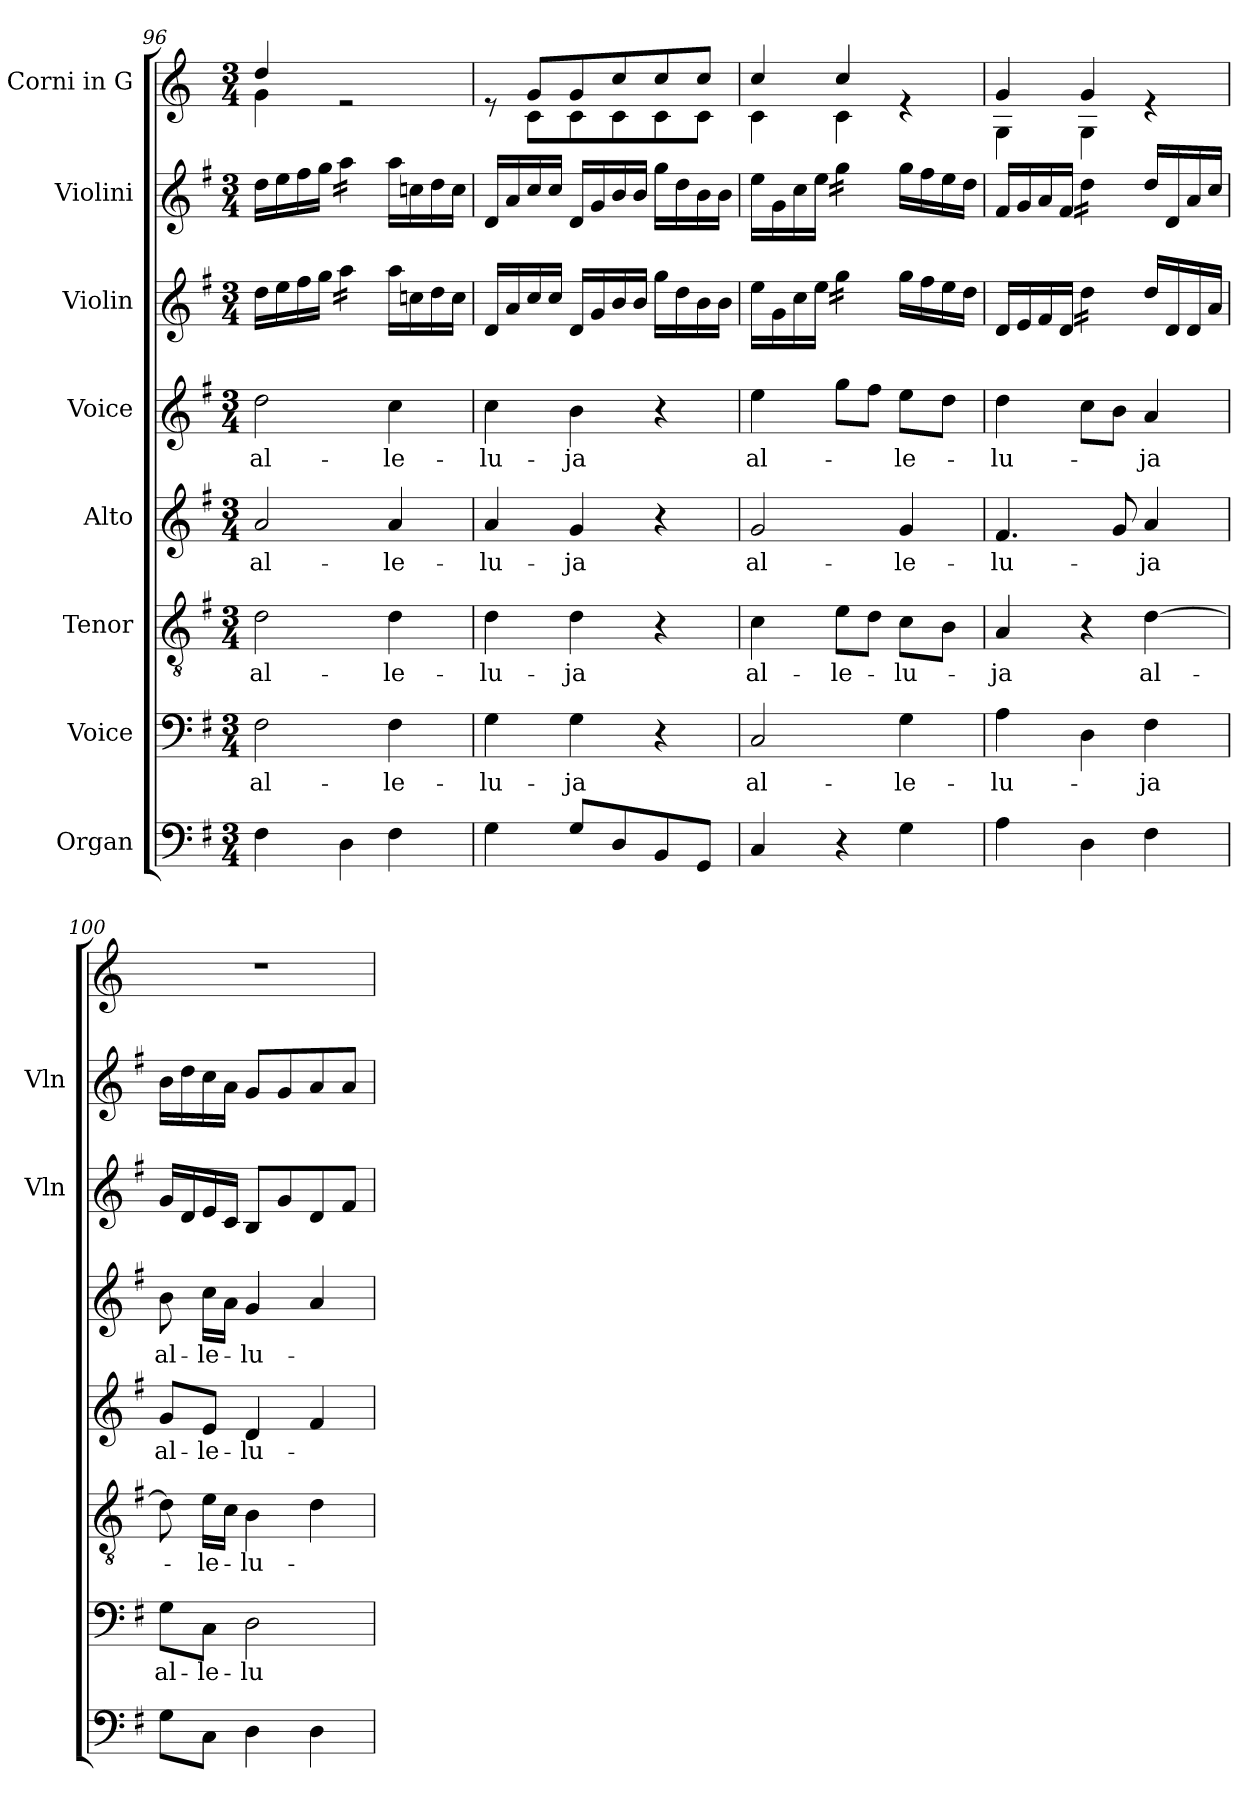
**kern	**kern	**text	**kern	**text	**kern	**text	**kern	**text	**kern	**kern	**kern
*part8	*part7	*part7	*part6	*part6	*part5	*part5	*part4	*part4	*part3	*part2	*part1
*staff8	*staff7	*staff7	*staff6	*staff6	*staff5	*staff5	*staff4	*staff4	*staff3	*staff2	*staff1
*I"Organ	*I"Voice	*	*I"Tenor	*	*I"Alto	*	*I"Voice	*	*I"Violin	*I"Violini	*I"Corni in G
*	*	*	*	*	*	*	*	*	*I'Vln	*I'Vln	*
*clefF4	*clefF4	*	*clefGv2	*	*clefG2	*	*clefG2	*	*clefG2	*clefG2	*clefG2
*	*	*	*	*	*	*	*	*	*	*	*ITrd3c5
*k[f#]	*k[f#]	*	*k[f#]	*	*k[f#]	*	*k[f#]	*	*k[f#]	*k[f#]	*k[f#]
*M3/4	*M3/4	*	*M3/4	*	*M3/4	*	*M3/4	*	*M3/4	*M3/4	*M3/4
=96	=96	=96	=96	=96	=96	=96	=96	=96	=96	=96	=96
!	!	!LO:LY:b	!	!LO:LY:b	!	!LO:LY:b	!	!LO:LY:b	!	!	!
*	*	*	*	*	*	*	*	*	*	*	*^
4F#\	2F#\	al-	2d\	al-	2a/	al-	2dd\	al-	16dd\LL	16dd\LL	4a/	4d\
.	.	.	.	.	.	.	.	.	16ee\	16ee\	.	.
.	.	.	.	.	.	.	.	.	16ff#\	16ff#\	.	.
.	.	.	.	.	.	.	.	.	16gg\JJ	16gg\JJ	.	.
*	*	*	*	*	*	*	*	*	*tremolo	*	*	*
*	*	*	*	*	*	*	*	*	*	*tremolo	*	*
4D\	.	.	.	.	.	.	.	.	16aa\LL	16aa\LL	2re	2ryy
.	.	.	.	.	.	.	.	.	16aa\	16aa\	.	.
.	.	.	.	.	.	.	.	.	16aa\	16aa\	.	.
.	.	.	.	.	.	.	.	.	16aa\JJ	16aa\JJ	.	.
*	*	*	*	*	*	*	*	*	*	*Xtremolo	*	*
*	*	*	*	*	*	*	*	*	*Xtremolo	*	*	*
!	!	!LO:LY:b	!	!LO:LY:b	!	!LO:LY:b	!	!LO:LY:b	!	!	!	!
4F#\	4F#\	-le-	4d\	-le-	4a/	-le-	4cc\	-le-	16aa\LL	16aa\LL	.	.
.	.	.	.	.	.	.	.	.	16ccn\	16ccn\	.	.
.	.	.	.	.	.	.	.	.	16dd\	16dd\	.	.
.	.	.	.	.	.	.	.	.	16cc\JJ	16cc\JJ	.	.
!!LO:PB:g=z	!!
=97	=97	=97	=97	=97	=97	=97	=97	=97	=97	=97	=97	=97
!	!	!LO:LY:b	!	!LO:LY:b	!	!LO:LY:b	!	!LO:LY:b	!	!	!	!
4G\	4G\	-lu-	4d\	-lu-	4a/	-lu-	4cc\	-lu-	16d/LL	16d/LL	8re	8ryy
.	.	.	.	.	.	.	.	.	16a/	16a/	.	.
.	.	.	.	.	.	.	.	.	16cc/	16cc/	8d/L	8G\L
.	.	.	.	.	.	.	.	.	16cc/JJ	16cc/JJ	.	.
!	!	!LO:LY:b	!	!LO:LY:b	!	!LO:LY:b	!	!LO:LY:b	!	!	!	!
8G/L	4G\	-ja	4d\	-ja	4g/	-ja	4b\	-ja	16d/LL	16d/LL	8d/	8G\
.	.	.	.	.	.	.	.	.	16g/	16g/	.	.
8D/	.	.	.	.	.	.	.	.	16b/	16b/	8g/	8G\
.	.	.	.	.	.	.	.	.	16b/JJ	16b/JJ	.	.
8BB/	4r	.	4r	.	4r	.	4r	.	16gg\LL	16gg\LL	8g/	8G\
.	.	.	.	.	.	.	.	.	16dd\	16dd\	.	.
8GG/J	.	.	.	.	.	.	.	.	16b\	16b\	8g/J	8G\J
.	.	.	.	.	.	.	.	.	16b\JJ	16b\JJ	.	.
=98	=98	=98	=98	=98	=98	=98	=98	=98	=98	=98	=98	=98
!	!	!LO:LY:b	!	!LO:LY:b	!	!LO:LY:b	!	!LO:LY:b	!	!	!	!
4C/	2C/	al-	4c\	al-	2g/	al-	4ee\	al-	16ee\LL	16ee\LL	4g/	4G\
.	.	.	.	.	.	.	.	.	16g\	16g\	.	.
.	.	.	.	.	.	.	.	.	16cc\	16cc\	.	.
.	.	.	.	.	.	.	.	.	16ee\JJ	16ee\JJ	.	.
!	!	!	!	!LO:LY:b	!	!	!	!	!	!	!	!
*	*	*	*	*	*	*	*	*	*tremolo	*	*	*
*	*	*	*	*	*	*	*	*	*	*tremolo	*	*
4r	.	.	8e\L	-le-	.	.	8gg\L	.	16gg\LL	16gg\LL	4g/	4G\
.	.	.	.	.	.	.	.	.	16gg\	16gg\	.	.
.	.	.	8d\J	.	.	.	8ff#\J	.	16gg\	16gg\	.	.
.	.	.	.	.	.	.	.	.	16gg\JJ	16gg\JJ	.	.
*	*	*	*	*	*	*	*	*	*	*Xtremolo	*	*
*	*	*	*	*	*	*	*	*	*Xtremolo	*	*	*
!	!	!LO:LY:b	!	!LO:LY:b	!	!LO:LY:b	!	!LO:LY:b	!	!	!	!
4G\	4G\	-le-	8c\L	-lu-	4g/	-le-	8ee\L	-le-	16gg\LL	16gg\LL	4re	4ryy
.	.	.	.	.	.	.	.	.	16ff#\	16ff#\	.	.
.	.	.	8B\J	.	.	.	8dd\J	.	16ee\	16ee\	.	.
.	.	.	.	.	.	.	.	.	16dd\JJ	16dd\JJ	.	.
=99	=99	=99	=99	=99	=99	=99	=99	=99	=99	=99	=99	=99
!	!	!LO:LY:b	!	!LO:LY:b	!	!LO:LY:b	!	!LO:LY:b	!	!	!	!
4A\	4A\	-lu-	4A/	-ja	4.f#/	-lu-	4dd\	-lu-	16d/LL	16f#/LL	4d/	4D\
.	.	.	.	.	.	.	.	.	16e/	16g/	.	.
.	.	.	.	.	.	.	.	.	16f#/	16a/	.	.
.	.	.	.	.	.	.	.	.	16d/JJ	16f#/JJ	.	.
*	*	*	*	*	*	*	*	*	*tremolo	*	*	*
*	*	*	*	*	*	*	*	*	*	*tremolo	*	*
4D\	4D\	.	4r	.	.	.	8cc\L	.	16dd\LL	16dd\LL	4d/	4D\
.	.	.	.	.	.	.	.	.	16dd\	16dd\	.	.
.	.	.	.	.	8g/	.	8b\J	.	16dd\	16dd\	.	.
.	.	.	.	.	.	.	.	.	16dd\JJ	16dd\JJ	.	.
*	*	*	*	*	*	*	*	*	*	*Xtremolo	*	*
*	*	*	*	*	*	*	*	*	*Xtremolo	*	*	*
!	!	!LO:LY:b	!	!LO:LY:b	!	!LO:LY:b	!	!LO:LY:b	!	!	!	!
4F#\	4F#\	-ja	[4d\	al-	4a/	-ja	4a/	-ja	16dd/LL	16dd/LL	4re	4ryy
.	.	.	.	.	.	.	.	.	16d/	16d/	.	.
.	.	.	.	.	.	.	.	.	16d/	16a/	.	.
.	.	.	.	.	.	.	.	.	16a/JJ	16cc/JJ	.	.
*	*	*	*	*	*	*	*	*	*	*	*v	*v
=100	=100	=100	=100	=100	=100	=100	=100	=100	=100	=100	=100
!	!	!LO:LY:b	!	!	!	!LO:LY:b	!	!LO:LY:b	!	!	!
8G\L	8G\L	al-	8d\]	.	8g/L	al-	8b\	al-	16g/LL	16b\LL	2.r
.	.	.	.	.	.	.	.	.	16d/	16dd\	.
!	!	!LO:LY:b	!	!LO:LY:b	!	!LO:LY:b	!	!LO:LY:b	!	!	!
8C\J	8C\J	-le-	16e\LL	-le-	8e/J	-le-	16cc\LL	-le-	16e/	16cc\	.
.	.	.	16c\JJ	.	.	.	16a\JJ	.	16c/JJ	16a\JJ	.
!	!	!LO:LY:b	!	!LO:LY:b	!	!LO:LY:b	!	!LO:LY:b	!	!	!
4D\	2D\	-lu-	4B\	-lu-	4d/	-lu-	4g/	-lu-	8B/L	8g/L	.
.	.	.	.	.	.	.	.	.	8g/	8g/	.
4D\	.	.	4d\	.	4f#/	.	4a/	.	8d/	8a/	.
.	.	.	.	.	.	.	.	.	8f#/J	8a/J	.
=	=	=	=	=	=	=	=	=	=	=	=
*-	*-	*-	*-	*-	*-	*-	*-	*-	*-	*-	*-
